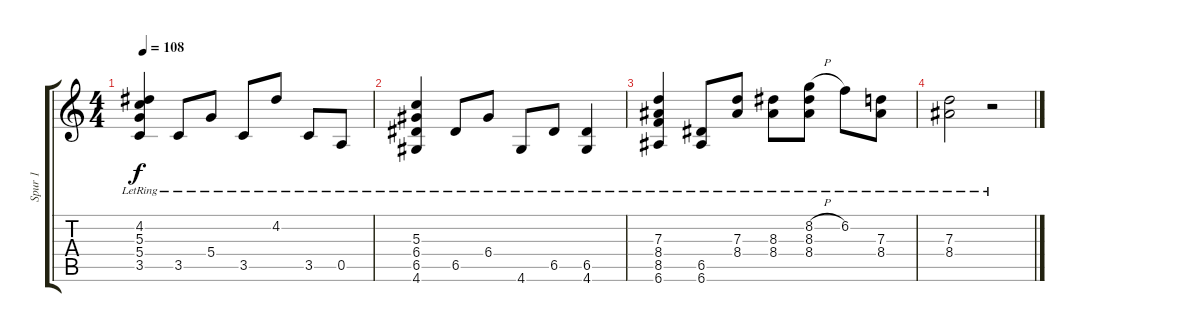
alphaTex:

\track ("Spur 1" "Spur 1") {instrument electricguitarclean}
\staff {score tabs}
\tuning (E4 B3 G3 D3 A2 E2) {hide}
\ts (4 4)
\tempo 108
\clef g2
\ks c
(4.2{lr} 5.3{lr} 5.4{lr} 3.5{lr}).4{dy f} 3.5{lr}.8 5.4{lr}.8 3.5{lr}.8 4.2{lr}.8 3.5{lr}.8 0.5{lr}.8 |
(5.3{lr} 6.4{lr} 6.5{lr} 4.6{lr}).4 6.5{lr}.8 6.4{lr}.8 4.6{lr}.8 6.5{lr}.8 (6.5{lr} 4.6{lr}).4 |
(7.3{lr} 8.4{lr} 8.5{lr} 6.6{lr}).4 (6.5{lr} 6.6{lr}).8 (7.3{lr} 8.4{lr}).8 (8.3{lr} 8.4{lr}).8 (8.2{h lr} 8.3{lr} 8.4{lr}).8 6.2{lr}.8 (7.3{lr} 8.4{lr}).8 |
(7.3{lr} 8.4{lr}).2 r.2
